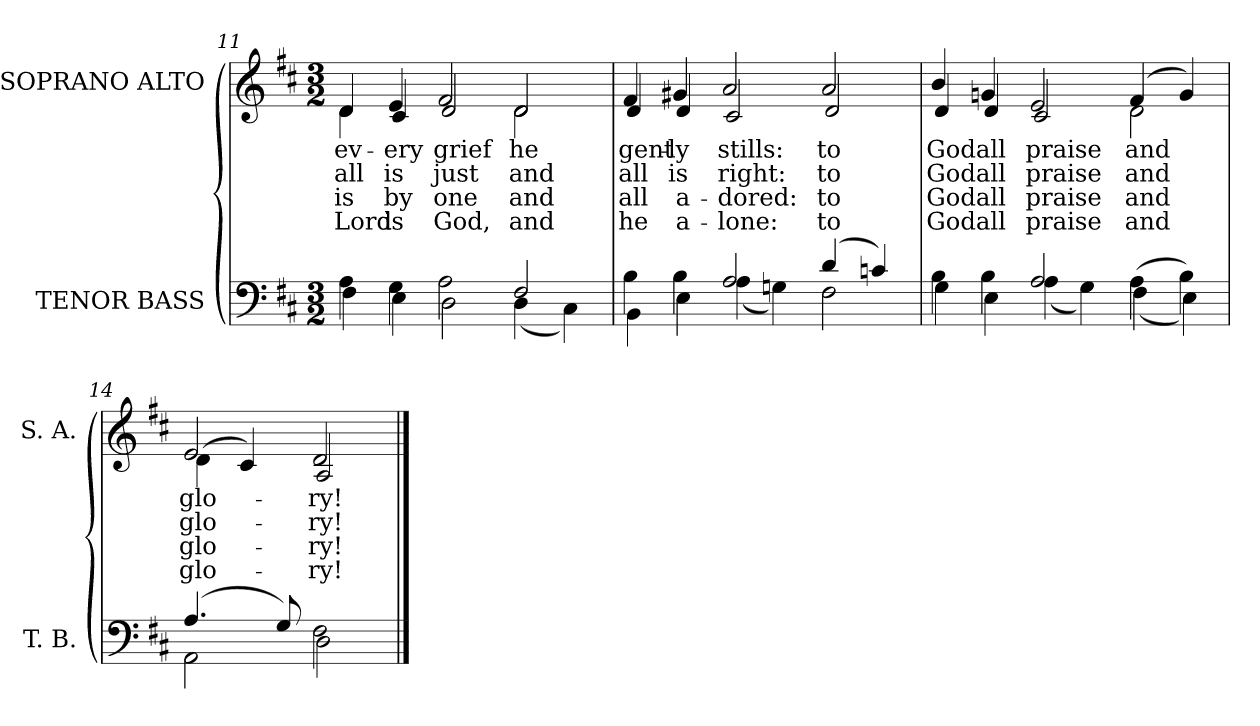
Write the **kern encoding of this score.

**kern	**kern	**text	**text	**text	**text
*part2	*part1	*part1	*part1	*part1	*part1
*staff2	*staff1	*staff1	*staff1	*staff1	*staff1
*I"TENOR BASS	*I"SOPRANO ALTO	*	*	*	*
*I'T. B.	*I'S. A.	*	*	*	*
!!LO:LB:g=z
*clefF4	*clefG2	*	*	*	*
*k[f#c#]	*k[f#c#]	*	*	*	*
*D:	*D:	*	*	*	*
*M3/2	*M3/2	*	*	*	*
=11	=11	=11	=11	=11	=11
*^	*	*	*	*	*
!	!	!	!LO:LY:b:color=#000000	!LO:LY:b:color=#000000	!LO:LY:b:color=#000000	!LO:LY:b:color=#000000
*	*	*^	*	*	*	*
4Ai\	4F#i\	4di/	4di\	ev-	all	is	Lord
!	!	!	!	!LO:LY:b:color=#000000	!LO:LY:b:color=#000000	!LO:LY:b:color=#000000	!LO:LY:b:color=#000000
4Gi\	4Ei\	4ei/	4c#i/	-ery	is	by	is
!	!	!	!	!LO:LY:b:color=#000000	!LO:LY:b:color=#000000	!LO:LY:b:color=#000000	!LO:LY:b:color=#000000
2Ai\	2Di\	2f#i/	2di/	grief	just	one	God,
!	!	!	!	!LO:LY:b:color=#000000	!LO:LY:b:color=#000000	!LO:LY:b:color=#000000	!LO:LY:b:color=#000000
2F#i/	(4Di\	2di/	2di\	he	and	and	and
.	4C#i\)	.	.	.	.	.	.
=12	=12	=12	=12	=12	=12	=12	=12
!	!	!	!	!LO:LY:b:color=#000000	!LO:LY:b:color=#000000	!LO:LY:b:color=#000000	!LO:LY:b:color=#000000
4Bi\	4BBi\	4f#i/	4di/	gent-	all	all	he
!	!	!	!	!LO:LY:b:color=#000000	!LO:LY:b:color=#000000	!LO:LY:b:color=#000000	!LO:LY:b:color=#000000
4Bi\	4Ei\	4g#Xi/	4di/	-ly	is	a-	a-
!	!	!	!	!LO:LY:b:color=#000000	!LO:LY:b:color=#000000	!LO:LY:b:color=#000000	!LO:LY:b:color=#000000
2Ai/	(4Ai\	2ai/	2c#i/	stills:	right:	-dored:	-lone:
.	4Gni\)	.	.	.	.	.	.
!	!	!	!	!LO:LY:b:color=#000000	!LO:LY:b:color=#000000	!LO:LY:b:color=#000000	!LO:LY:b:color=#000000
(4di/	2F#i\	2ai/	2di/	to	to	to	to
4cni/)	.	.	.	.	.	.	.
=13	=13	=13	=13	=13	=13	=13	=13
!	!	!	!	!LO:LY:b:color=#000000	!LO:LY:b:color=#000000	!LO:LY:b:color=#000000	!LO:LY:b:color=#000000
4Bi\	4Gi\	4bi/	4di/	God	God	God	God
!	!	!	!	!LO:LY:b:color=#000000	!LO:LY:b:color=#000000	!LO:LY:b:color=#000000	!LO:LY:b:color=#000000
4Bi\	4Ei\	4gni/	4di/	all	all	all	all
!	!	!	!	!LO:LY:b:color=#000000	!LO:LY:b:color=#000000	!LO:LY:b:color=#000000	!LO:LY:b:color=#000000
2Ai/	(4Ai\	2ei/	2c#i/	praise	praise	praise	praise
.	4Gi\)	.	.	.	.	.	.
!	!	!	!	!LO:LY:b:color=#000000	!LO:LY:b:color=#000000	!LO:LY:b:color=#000000	!LO:LY:b:color=#000000
(4Ai\	(4F#i\	(4f#i/	2di\	and	and	and	and
4Bi\)	4Ei\)	4gi/)	.	.	.	.	.
=14	=14	=14	=14	=14	=14	=14	=14
!	!	!	!	!LO:LY:b:color=#000000	!LO:LY:b:color=#000000	!LO:LY:b:color=#000000	!LO:LY:b:color=#000000
(4.Ai/	2AAi\	2ei/	(4di\	glo-	glo-	glo-	glo-
.	.	.	4c#i/)	.	.	.	.
8Gi/)	.	.	.	.	.	.	.
!	!	!	!	!LO:LY:b:color=#000000	!LO:LY:b:color=#000000	!LO:LY:b:color=#000000	!LO:LY:b:color=#000000
2F#i\	2Di\	2di/	2Ai/	-ry!	-ry!	-ry!	-ry!
*v	*v	*	*	*	*	*	*
*	*v	*v	*	*	*	*
==	==	==	==	==	==
*-	*-	*-	*-	*-	*-
